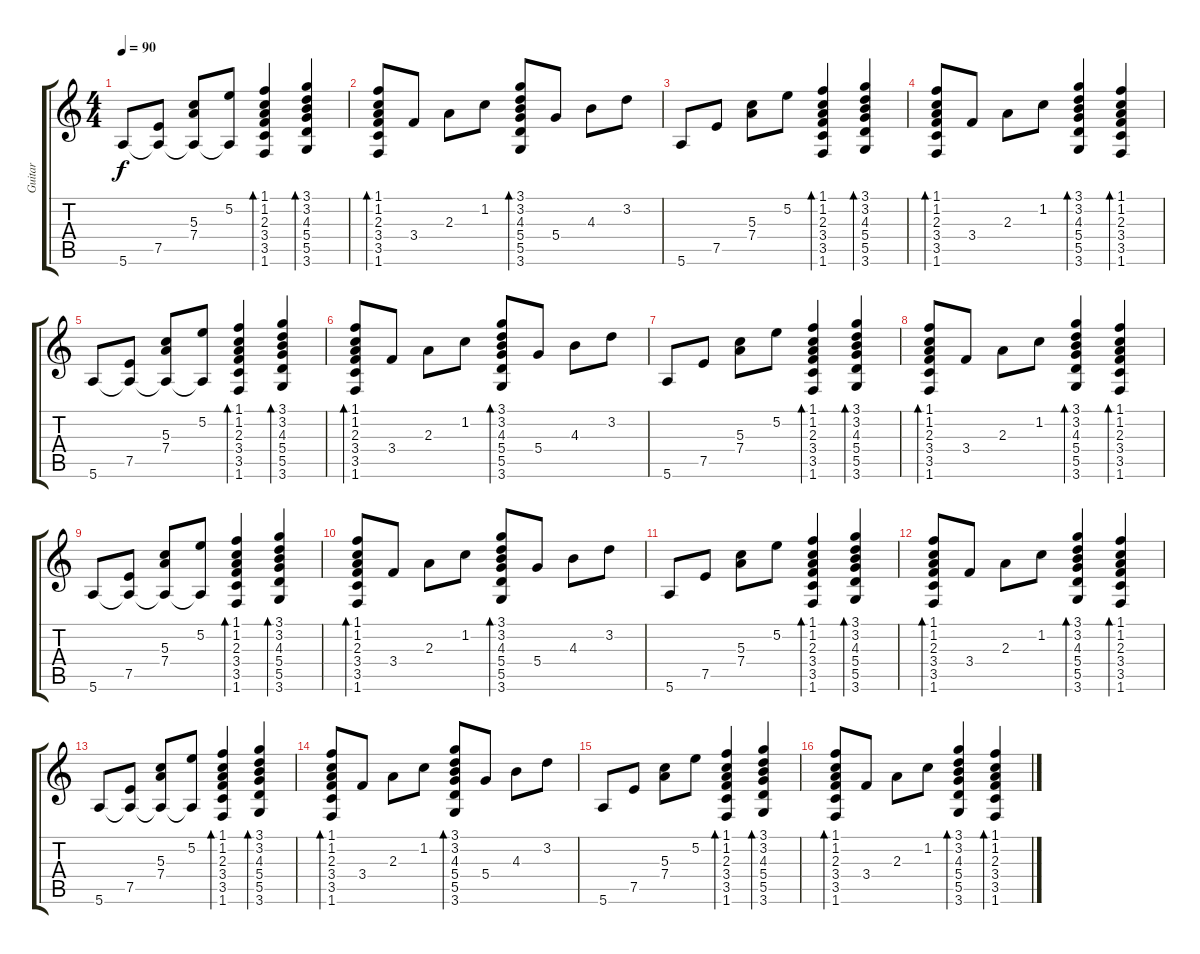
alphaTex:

\track ("Guitar" "Guitar") {instrument acousticguitarnylon}
\staff {score tabs}
\tuning (E4 B3 G3 D3 A2 E2) {hide}
\ts (4 4)
\tempo 90
\clef g2
\ks aminor
5.6.8{dy f} (7.5 5.6{t}).8 (5.3 7.4 5.6{t}).8 (5.2 5.6{t}).8 (1.1 1.2 2.3 3.4 3.5 1.6).4{bd 120} (3.1 3.2 4.3 5.4 5.5 3.6).4{bd 120} |
(1.1 1.2 2.3 3.4 3.5 1.6).8{bd 120} 3.4.8 2.3.8 1.2.8 (3.1 3.2 4.3 5.4 5.5 3.6).8{bd 120} 5.4.8 4.3.8 3.2.8 |
5.6.8 7.5.8 (5.3 7.4).8 5.2.8 (1.1 1.2 2.3 3.4 3.5 1.6).4{bd 120} (3.1 3.2 4.3 5.4 5.5 3.6).4{bd 120} |
(1.1 1.2 2.3 3.4 3.5 1.6).8{bd 120} 3.4.8 2.3.8 1.2.8 (3.1 3.2 4.3 5.4 5.5 3.6).4{bd 120} (1.1 1.2 2.3 3.4 3.5 1.6).4{bd 120} |
5.6.8 (7.5 5.6{t}).8 (5.3 7.4 5.6{t}).8 (5.2 5.6{t}).8 (1.1 1.2 2.3 3.4 3.5 1.6).4{bd 120} (3.1 3.2 4.3 5.4 5.5 3.6).4{bd 120} |
(1.1 1.2 2.3 3.4 3.5 1.6).8{bd 120} 3.4.8 2.3.8 1.2.8 (3.1 3.2 4.3 5.4 5.5 3.6).8{bd 120} 5.4.8 4.3.8 3.2.8 |
5.6.8 7.5.8 (5.3 7.4).8 5.2.8 (1.1 1.2 2.3 3.4 3.5 1.6).4{bd 120} (3.1 3.2 4.3 5.4 5.5 3.6).4{bd 120} |
(1.1 1.2 2.3 3.4 3.5 1.6).8{bd 120} 3.4.8 2.3.8 1.2.8 (3.1 3.2 4.3 5.4 5.5 3.6).4{bd 120} (1.1 1.2 2.3 3.4 3.5 1.6).4{bd 120} |
5.6.8 (7.5 5.6{t}).8 (5.3 7.4 5.6{t}).8 (5.2 5.6{t}).8 (1.1 1.2 2.3 3.4 3.5 1.6).4{bd 120} (3.1 3.2 4.3 5.4 5.5 3.6).4{bd 120} |
(1.1 1.2 2.3 3.4 3.5 1.6).8{bd 120} 3.4.8 2.3.8 1.2.8 (3.1 3.2 4.3 5.4 5.5 3.6).8{bd 120} 5.4.8 4.3.8 3.2.8 |
5.6.8 7.5.8 (5.3 7.4).8 5.2.8 (1.1 1.2 2.3 3.4 3.5 1.6).4{bd 120} (3.1 3.2 4.3 5.4 5.5 3.6).4{bd 120} |
(1.1 1.2 2.3 3.4 3.5 1.6).8{bd 120} 3.4.8 2.3.8 1.2.8 (3.1 3.2 4.3 5.4 5.5 3.6).4{bd 120} (1.1 1.2 2.3 3.4 3.5 1.6).4{bd 120} |
5.6.8 (7.5 5.6{t}).8 (5.3 7.4 5.6{t}).8 (5.2 5.6{t}).8 (1.1 1.2 2.3 3.4 3.5 1.6).4{bd 120} (3.1 3.2 4.3 5.4 5.5 3.6).4{bd 120} |
(1.1 1.2 2.3 3.4 3.5 1.6).8{bd 120} 3.4.8 2.3.8 1.2.8 (3.1 3.2 4.3 5.4 5.5 3.6).8{bd 120} 5.4.8 4.3.8 3.2.8 |
5.6.8 7.5.8 (5.3 7.4).8 5.2.8 (1.1 1.2 2.3 3.4 3.5 1.6).4{bd 120} (3.1 3.2 4.3 5.4 5.5 3.6).4{bd 120} |
(1.1 1.2 2.3 3.4 3.5 1.6).8{bd 120} 3.4.8 2.3.8 1.2.8 (3.1 3.2 4.3 5.4 5.5 3.6).4{bd 120} (1.1 1.2 2.3 3.4 3.5 1.6).4{bd 120}
